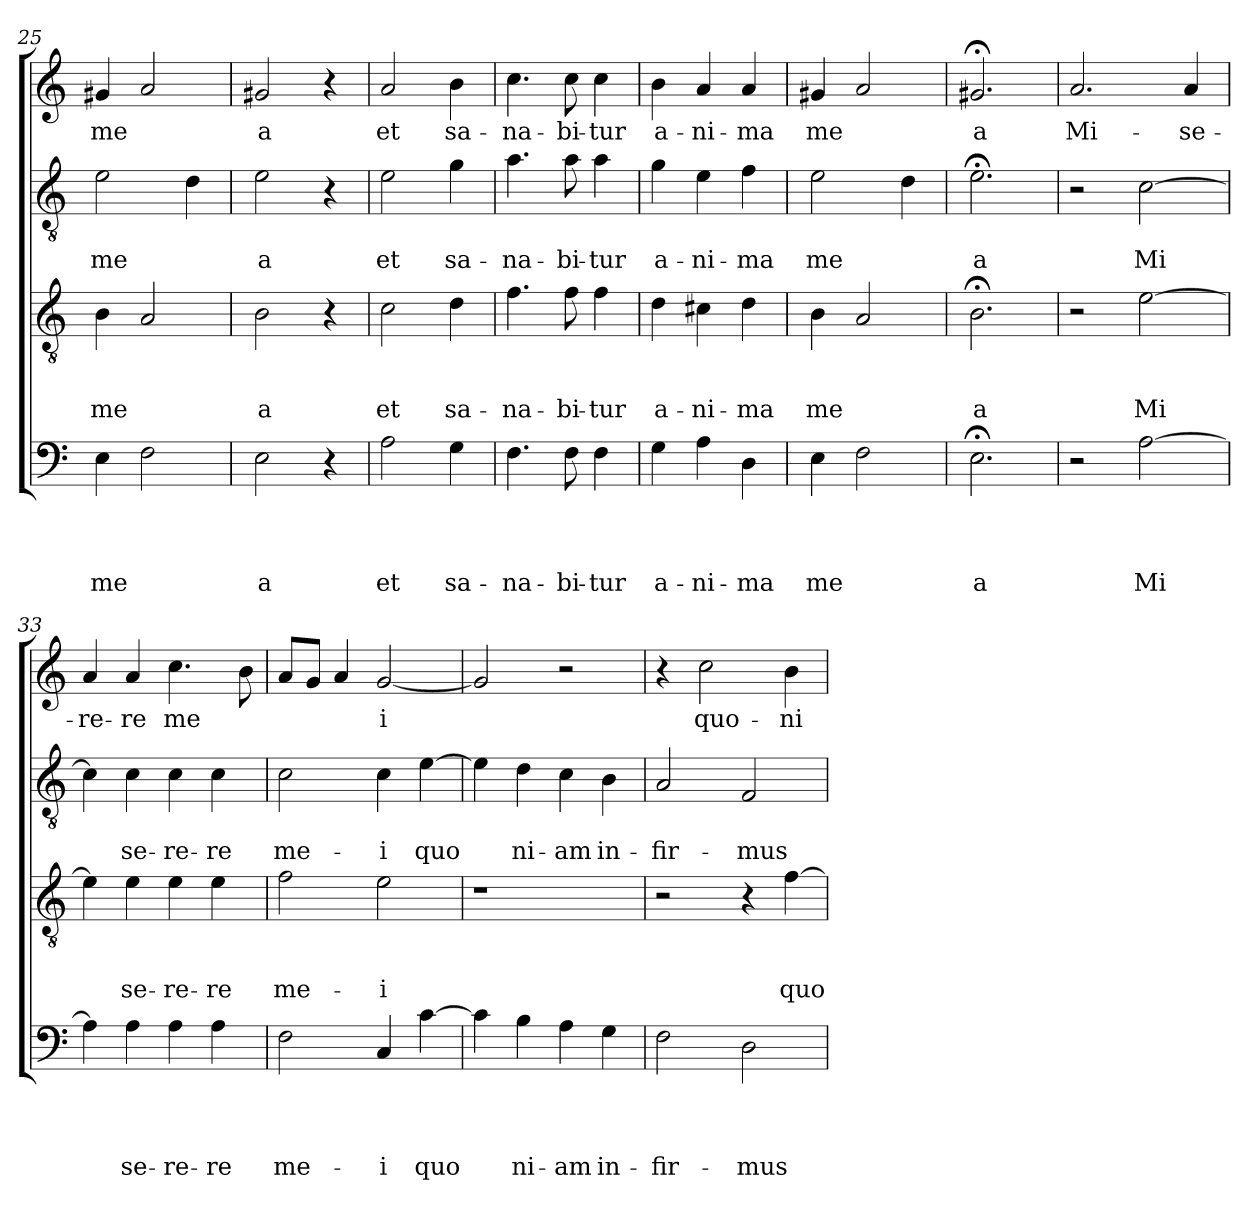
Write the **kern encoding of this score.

**kern	**text	**text	**text	**text	**kern	**text	**text	**text	**kern	**text	**text	**kern	**text
*part4	*part4	*part4	*part4	*part4	*part3	*part3	*part3	*part3	*part2	*part2	*part2	*part1	*part1
*staff4	*staff4	*staff4	*staff4	*staff4	*staff3	*staff3	*staff3	*staff3	*staff2	*staff2	*staff2	*staff1	*staff1
*clefF4	*	*	*	*	*clefGv2	*	*	*	*clefGv2	*	*	*clefG2	*
*k[]	*	*	*	*	*k[]	*	*	*	*k[]	*	*	*k[]	*
*C:	*	*	*	*	*C:	*	*	*	*C:	*	*	*C:	*
=25	=25	=25	=25	=25	=25	=25	=25	=25	=25	=25	=25	=25	=25
!	!	!	!	!LO:LY:b	!	!	!	!LO:LY:b	!	!	!LO:LY:b	!	!LO:LY:b
4E\	.	.	.	me	4B\	.	.	me	2e\	.	me	4g#X/	me
2F\	.	.	.	.	2A/	.	.	.	.	.	.	2a/	.
.	.	.	.	.	.	.	.	.	4d\	.	.	.	.
=26	=26	=26	=26	=26	=26	=26	=26	=26	=26	=26	=26	=26	=26
!	!	!	!	!LO:LY:b	!	!	!	!LO:LY:b	!	!	!LO:LY:b	!	!LO:LY:b
2E\	.	.	.	a	2B\	.	.	a	2e\	.	a	2g#X/	a
4r	.	.	.	.	4r	.	.	.	4r	.	.	4r	.
=27	=27	=27	=27	=27	=27	=27	=27	=27	=27	=27	=27	=27	=27
!	!	!	!	!LO:LY:b	!	!	!	!LO:LY:b	!	!	!LO:LY:b	!	!LO:LY:b
2A\	.	.	.	et	2c\	.	.	et	2e\	.	et	2a/	et
!	!	!	!	!LO:LY:b	!	!	!	!LO:LY:b	!	!	!LO:LY:b	!	!LO:LY:b
4G\	.	.	.	sa-	4d\	.	.	sa-	4g\	.	sa-	4b\	sa-
=28	=28	=28	=28	=28	=28	=28	=28	=28	=28	=28	=28	=28	=28
!	!	!	!	!LO:LY:b	!	!	!	!LO:LY:b	!	!	!LO:LY:b	!	!LO:LY:b
4.F\	.	.	.	-na-	4.f\	.	.	-na-	4.a\	.	-na-	4.cc\	-na-
!	!	!	!	!LO:LY:b	!	!	!	!LO:LY:b	!	!	!LO:LY:b	!	!LO:LY:b
8F\	.	.	.	-bi-	8f\	.	.	-bi-	8a\	.	-bi-	8cc\	-bi-
!	!	!	!	!LO:LY:b:rj	!	!	!	!LO:LY:b:rj	!	!	!LO:LY:b:rj	!	!LO:LY:b:rj
4F\	.	.	.	-tur	4f\	.	.	-tur	4a\	.	-tur	4cc\	-tur
=29	=29	=29	=29	=29	=29	=29	=29	=29	=29	=29	=29	=29	=29
!	!	!	!	!LO:LY:b	!	!	!	!LO:LY:b	!	!	!LO:LY:b	!	!LO:LY:b
4G\	.	.	.	a-	4d\	.	.	a-	4g\	.	a-	4b\	a-
!	!	!	!	!LO:LY:b	!	!	!	!LO:LY:b	!	!	!LO:LY:b	!	!LO:LY:b
4A\	.	.	.	-ni-	4c#X\	.	.	-ni-	4e\	.	-ni-	4a/	-ni-
!	!	!	!	!LO:LY:b	!	!	!	!LO:LY:b	!	!	!LO:LY:b	!	!LO:LY:b
4D\	.	.	.	-ma	4d\	.	.	-ma	4f\	.	-ma	4a/	-ma
=30	=30	=30	=30	=30	=30	=30	=30	=30	=30	=30	=30	=30	=30
!	!	!	!	!LO:LY:b	!	!	!	!LO:LY:b	!	!	!LO:LY:b	!	!LO:LY:b
4E\	.	.	.	me	4B\	.	.	me	2e\	.	me	4g#X/	me
2F\	.	.	.	.	2A/	.	.	.	.	.	.	2a/	.
.	.	.	.	.	.	.	.	.	4d\	.	.	.	.
=31	=31	=31	=31	=31	=31	=31	=31	=31	=31	=31	=31	=31	=31
!	!	!	!	!LO:LY:b	!	!	!	!LO:LY:b	!	!	!LO:LY:b	!	!LO:LY:b
2.E;<\	.	.	.	a	2.B;<\	.	.	a	2.e;<\	.	a	2.g#X;/	a
!!LO:LB:g=z
=32	=32	=32	=32	=32	=32	=32	=32	=32	=32	=32	=32	=32	=32
!	!	!	!	!	!	!	!	!	!	!	!	!	!LO:LY:b
2r	.	.	.	.	2r	.	.	.	2r	.	.	2.a/	Mi-
!	!	!	!	!LO:LY:b	!	!	!	!LO:LY:b	!	!	!LO:LY:b	!	!
[>2A\	.	.	.	Mi	[>2e\	.	.	Mi	[>2c\	.	Mi	.	.
!	!	!	!	!	!	!	!	!	!	!	!	!	!LO:LY:b
.	.	.	.	.	.	.	.	.	.	.	.	4a/	-se-
=33	=33	=33	=33	=33	=33	=33	=33	=33	=33	=33	=33	=33	=33
!	!	!	!	!	!	!	!	!	!	!	!	!	!LO:LY:b
4A\]	.	.	.	.	4e\]	.	.	.	4c\]	.	.	4a/	-re-
!	!	!	!	!LO:LY:b	!	!	!	!LO:LY:b	!	!	!LO:LY:b	!	!LO:LY:b
4A\	.	.	.	se-	4e\	.	.	se-	4c\	.	se-	4a/	-re
!	!	!	!	!LO:LY:b	!	!	!	!LO:LY:b	!	!	!LO:LY:b	!	!LO:LY:b
4A\	.	.	.	-re-	4e\	.	.	-re-	4c\	.	-re-	4.cc\	me
!	!	!	!	!LO:LY:b	!	!	!	!LO:LY:b	!	!	!LO:LY:b	!	!
4A\	.	.	.	-re	4e\	.	.	-re	4c\	.	-re	.	.
.	.	.	.	.	.	.	.	.	.	.	.	8b\	.
=34	=34	=34	=34	=34	=34	=34	=34	=34	=34	=34	=34	=34	=34
!	!	!	!	!LO:LY:b	!	!	!	!LO:LY:b	!	!	!LO:LY:b	!	!
2F\	.	.	.	me-	2f\	.	.	me-	2c\	.	me-	8a/L	.
.	.	.	.	.	.	.	.	.	.	.	.	8g/J	.
.	.	.	.	.	.	.	.	.	.	.	.	4a/	.
!	!	!	!	!LO:LY:b	!	!	!	!LO:LY:b	!	!	!LO:LY:b	!	!LO:LY:b:rj
4C/	.	.	.	-i	2e\	.	.	-i	4c\	.	-i	[<2g/	i
!	!	!	!	!LO:LY:b	!	!	!	!	!	!	!LO:LY:b	!	!
[>4c\	.	.	.	quo	.	.	.	.	[>4e\	.	quo	.	.
=35	=35	=35	=35	=35	=35	=35	=35	=35	=35	=35	=35	=35	=35
4c\]	.	.	.	.	1r	.	.	.	4e\]	.	.	2g/]	.
!	!	!	!	!LO:LY:b	!	!	!	!	!	!	!LO:LY:b	!	!
4B\	.	.	.	ni-	.	.	.	.	4d\	.	ni-	.	.
!	!	!	!	!LO:LY:b	!	!	!	!	!	!	!LO:LY:b	!	!
4A\	.	.	.	-am	.	.	.	.	4c\	.	-am	2r	.
!	!	!	!	!LO:LY:b	!	!	!	!	!	!	!LO:LY:b	!	!
4G\	.	.	.	in-	.	.	.	.	4B\	.	in-	.	.
=36	=36	=36	=36	=36	=36	=36	=36	=36	=36	=36	=36	=36	=36
!	!	!	!	!LO:LY:b	!	!	!	!	!	!	!LO:LY:b	!	!
2F\	.	.	.	-fir-	2r	.	.	.	2A/	.	-fir-	4r	.
!	!	!	!	!	!	!	!	!	!	!	!	!	!LO:LY:b
.	.	.	.	.	.	.	.	.	.	.	.	2cc\	quo-
!	!	!	!	!LO:LY:b	!	!	!	!	!	!	!LO:LY:b	!	!
2D\	.	.	.	-mus	4r	.	.	.	2F/	.	-mus	.	.
!	!	!	!	!	!	!	!	!LO:LY:b	!	!	!	!	!LO:LY:b
.	.	.	.	.	[>4f\	.	.	quo	.	.	.	4b\	-ni-
=	=	=	=	=	=	=	=	=	=	=	=	=	=
*-	*-	*-	*-	*-	*-	*-	*-	*-	*-	*-	*-	*-	*-
